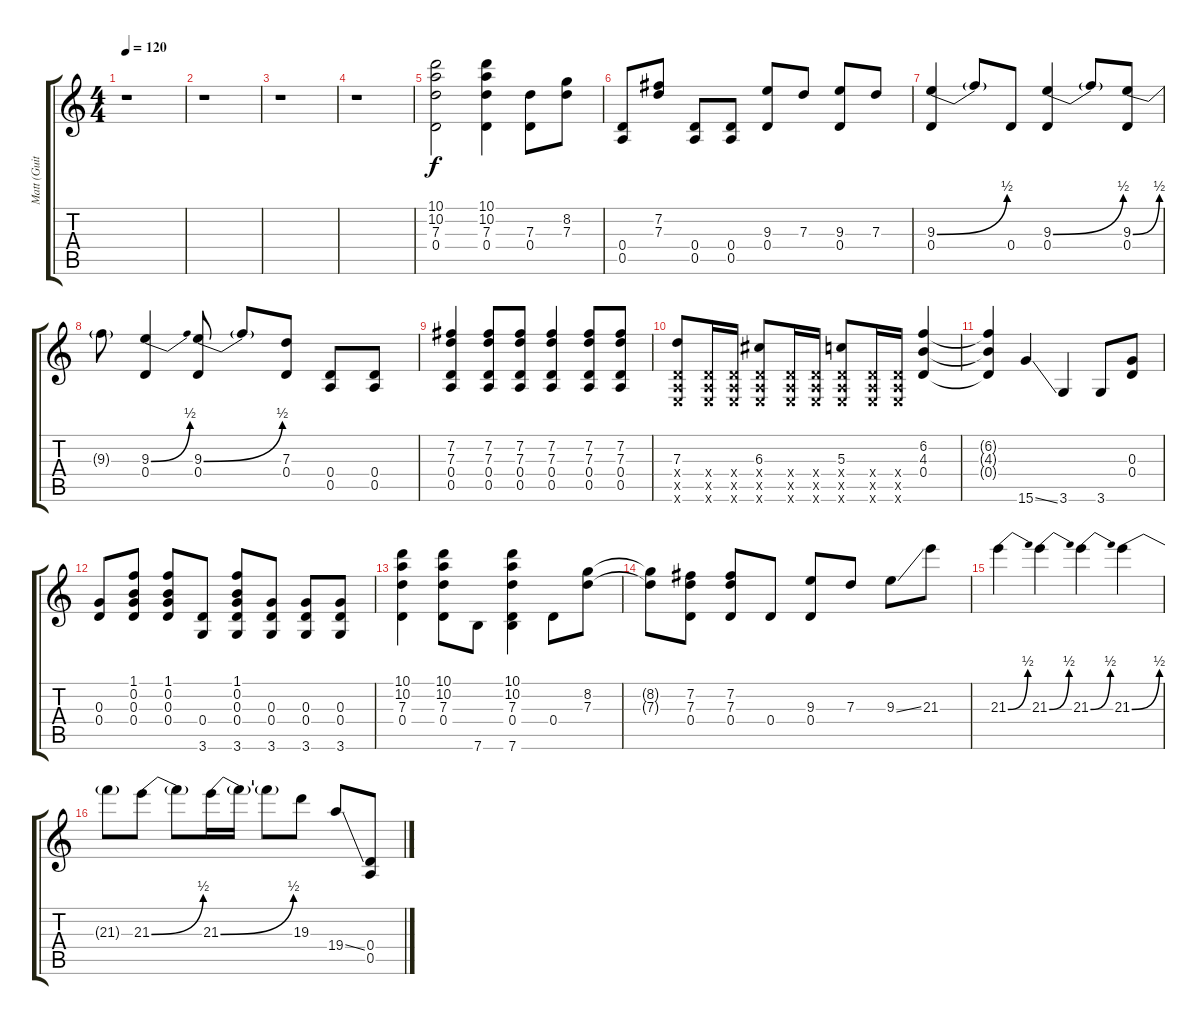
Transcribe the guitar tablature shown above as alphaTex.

\track ("Matt (Guitar1)" "Matt (Guit") {instrument distortionguitar}
\staff {score tabs}
\tuning (E4 B3 G3 D3 A2 E2) {hide}
\ts (4 4)
\tempo 120
\clef g2
\ks c
r.1{dy mf} |
r.1 |
r.1 |
r.1{volume 14} |
(10.1 10.2 7.3 0.4).2{dy f} (10.1 10.2 7.3 0.4).4 (7.3 0.4).8 (8.2 7.3).8 |
(0.4 0.5).8 (7.2 7.3).8 (0.4 0.5).8 (0.4 0.5).8 (9.3 0.4).8 7.3.8 (9.3 0.4).8 7.3.8 |
(9.3{be (bend 0 0 60 2)} 0.4).4 9.3{t}.8 0.4.8 (9.3{be (bend 0 0 60 2)} 0.4).4 9.3{t}.8 (9.3{be (bend 0 0 60 2)} 0.4).8 |
9.3{t}.8 (9.3{be (bend 0 0 60 2)} 0.4).4 (9.3{be (bend 0 0 60 2)} 0.4).8 9.3{t}.8 (7.3 0.4).8 (0.4 0.5).8 (0.4 0.5).8 |
(7.2 7.3 0.4 0.5).4 (7.2 7.3 0.4 0.5).8 (7.2 7.3 0.4 0.5).8 (7.2 7.3 0.4 0.5).4 (7.2 7.3 0.4 0.5).8 (7.2 7.3 0.4 0.5).8 |
(7.3 0.4{x} 0.5{x} 0.6{x}).8 (0.4{x} 0.5{x} 0.6{x}).16 (0.4{x} 0.5{x} 0.6{x}).16 (6.3 0.4{x} 0.5{x} 0.6{x}).8 (0.4{x} 0.5{x} 0.6{x}).16 (0.4{x} 0.5{x} 0.6{x}).16 (5.3 0.4{x} 0.5{x} 0.6{x}).8 (0.4{x} 0.5{x} 0.6{x}).16 (0.4{x} 0.5{x} 0.6{x}).16 (6.2 4.3 0.4).4 |
(6.2{t} 4.3{t} 0.4{t}).4 15.6{ss}.4 3.6.4 3.6.8 (0.3 0.4).8 |
(0.3 0.4).8 (1.1 0.2 0.3 0.4).8 (1.1 0.2 0.3 0.4).8 (0.4 3.6).8 (1.1 0.2 0.3 0.4 3.6).8 (0.3 0.4 3.6).8 (0.3 0.4 3.6).8 (0.3 0.4 3.6).8 |
(10.1 10.2 7.3 0.4).4 (10.1 10.2 7.3 0.4).8 7.6.8 (10.1 10.2 7.3 0.4 7.6).4 0.4.8 (8.2 7.3).8 |
(8.2{t} 7.3{t}).8 (7.2 7.3 0.4).8 (7.2 7.3 0.4).8 0.4.8 (9.3 0.4).8 7.3.8 9.3{ss}.8 21.3.8 |
21.3{be (bend 0 0 60 2)}.4 21.3{be (bend 0 0 60 2)}.4 21.3{be (bend 0 0 60 2)}.4 21.3{be (bend 0 0 60 2)}.4 |
21.3{t}.8 21.3{be (bend 0 0 60 2)}.8 21.3{t}.8 21.3{be (bend 0 0 60 2)}.16 21.3{t}.16 21.3{t}.8 19.3.8 19.4{ss}.8 (0.4 0.5).8
